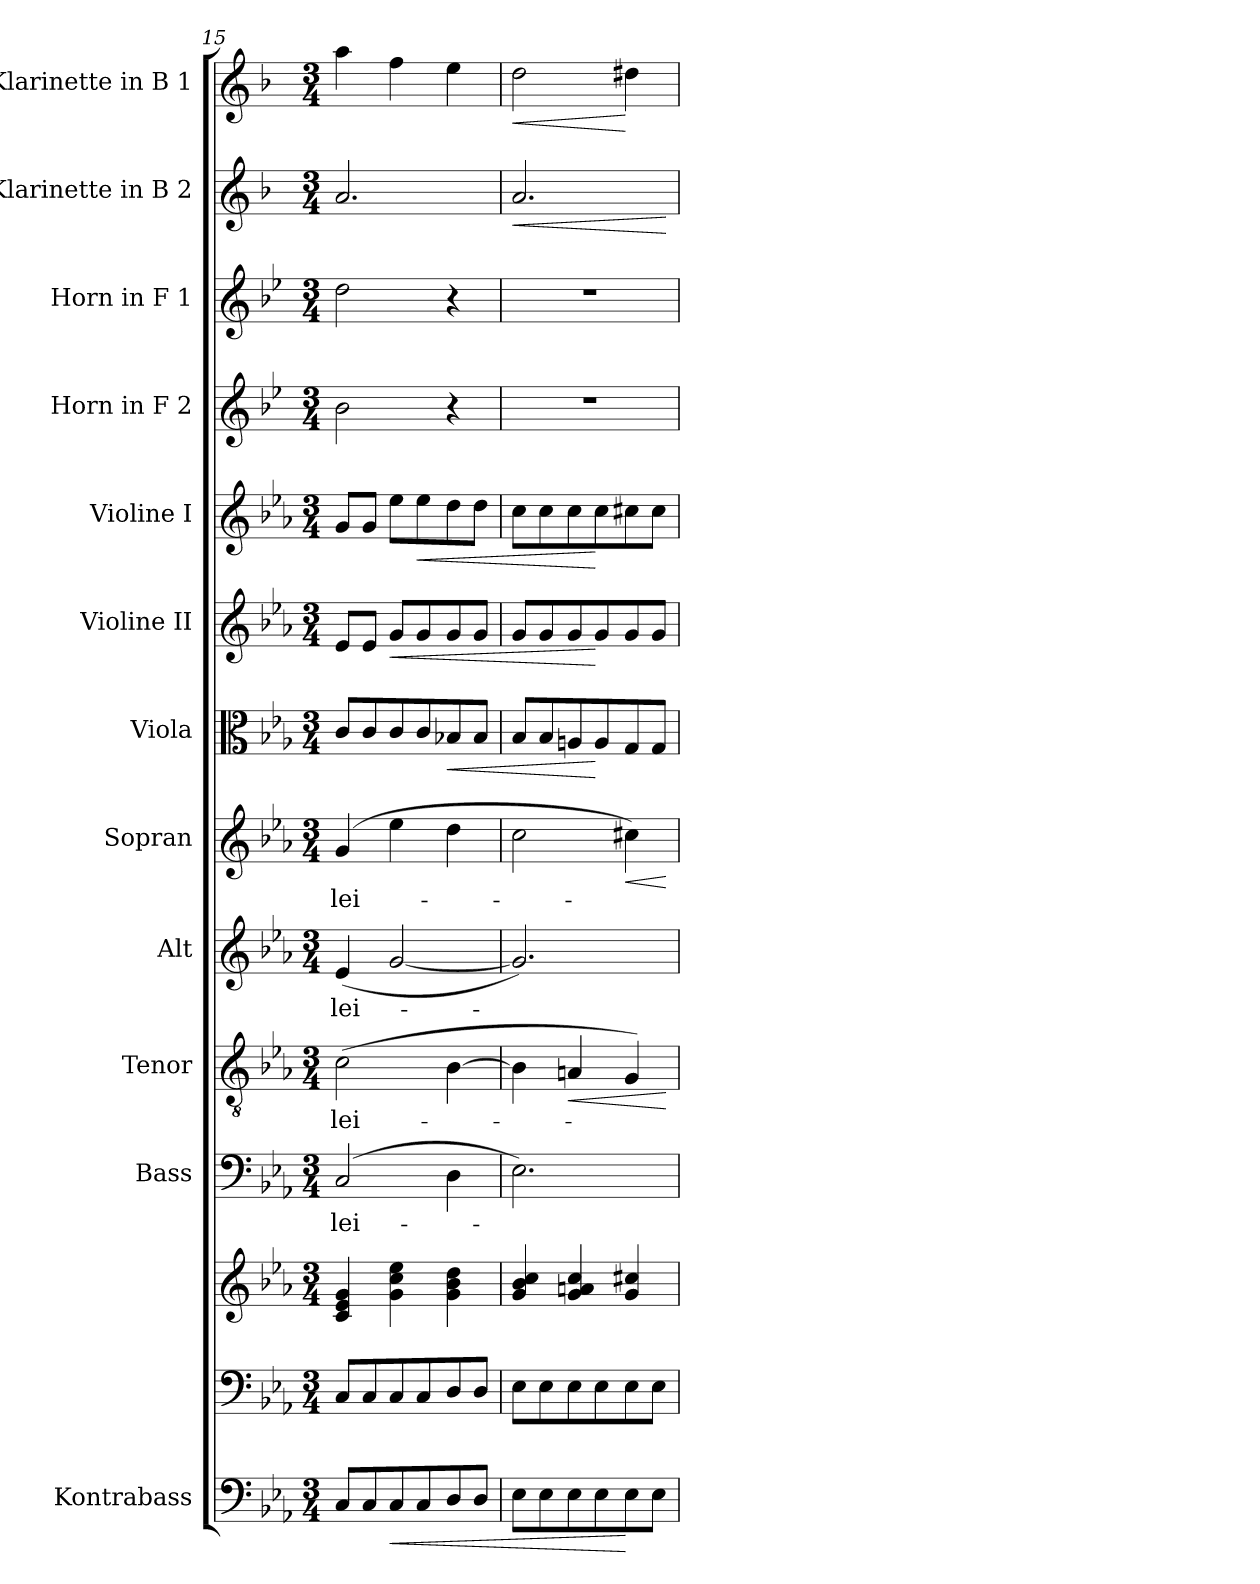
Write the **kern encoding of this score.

**kern	**dynam	**kern	**kern	**kern	**text	**kern	**text	**dynam	**kern	**text	**kern	**text	**dynam	**kern	**dynam	**kern	**dynam	**kern	**dynam	**kern	**kern	**kern	**dynam	**kern	**dynam
*part13	*part13	*part12	*part12	*part11	*part11	*part10	*part10	*part10	*part9	*part9	*part8	*part8	*part8	*part7	*part7	*part6	*part6	*part5	*part5	*part4	*part3	*part2	*part2	*part1	*part1
*staff14	*staff14	*staff13	*staff12	*staff11	*staff11	*staff10	*staff10	*staff10	*staff9	*staff9	*staff8	*staff8	*staff8	*staff7	*staff7	*staff6	*staff6	*staff5	*staff5	*staff4	*staff3	*staff2	*staff2	*staff1	*staff1
*I"Kontrabass	*	*	*	*I"Bass	*	*I"Tenor	*	*	*I"Alt	*	*I"Sopran	*	*	*I"Viola	*	*I"Violine II	*	*I"Violine I	*	*I"Horn in F 2	*I"Horn in F 1	*I"Klarinette in B 2	*	*I"Klarinette in B 1	*
*I'Kb.	*	*	*	*I'B	*	*I'T	*	*	*I'A	*	*I'S	*	*	*I'Vla.	*	*I'Vl. II	*	*I'Vl. I	*	*I'Hrn. 2	*I'Hrn. 1	*	*	*	*
!!LO:PB:g=z
*clefF4	*	*clefF4	*clefG2	*clefF4	*	*clefGv2	*	*	*clefG2	*	*clefG2	*	*	*clefC3	*	*clefG2	*	*clefG2	*	*clefG2	*clefG2	*clefG2	*	*clefG2	*
*ITrd7c12	*	*	*	*	*	*	*	*	*	*	*	*	*	*	*	*	*	*	*	*ITrd4c7	*ITrd4c7	*ITrd1c2	*	*ITrd1c2	*
*k[b-e-a-]	*	*k[b-e-a-]	*k[b-e-a-]	*k[b-e-a-]	*	*k[b-e-a-]	*	*	*k[b-e-a-]	*	*k[b-e-a-]	*	*	*k[b-e-a-]	*	*k[b-e-a-]	*	*k[b-e-a-]	*	*k[b-e-a-]	*k[b-e-a-]	*k[b-e-a-]	*	*k[b-e-a-]	*
*E-:	*	*E-:	*E-:	*E-:	*	*E-:	*	*	*E-:	*	*E-:	*	*	*E-:	*	*E-:	*	*E-:	*	*E-:	*E-:	*E-:	*	*E-:	*
*M3/4	*	*M3/4	*M3/4	*M3/4	*	*M3/4	*	*	*M3/4	*	*M3/4	*	*	*M3/4	*	*M3/4	*	*M3/4	*	*M3/4	*M3/4	*M3/4	*	*M3/4	*
=15	=15	=15	=15	=15	=15	=15	=15	=15	=15	=15	=15	=15	=15	=15	=15	=15	=15	=15	=15	=15	=15	=15	=15	=15	=15
!	!	!	!	!	!LO:LY:b	!	!LO:LY:b	!	!	!LO:LY:b	!	!LO:LY:b	!	!	!	!	!	!	!	!	!	!	!	!	!
8CC/L	.	8C/L	4c/ 4e-/ 4g/	(2C/	-lei-	(>2c\	-lei-	.	(<4e-/	-lei-	(4g/	-lei-	.	8c/L	.	8e-/L	.	8g/L	.	2e-\	2g\	2.g/	.	4gg\	.
8CC/	.	8C/	.	.	.	.	.	.	.	.	.	.	.	8c/	.	8e-/J	.	8g/J	.	.	.	.	.	.	.
!	!LO:HP:b	!	!	!	!	!	!	!	!	!	!	!	!	!	!	!	!LO:HP:b	!	!	!	!	!	!	!	!
8CC/	<	8C/	4g\ 4cc\ 4ee-\	.	.	.	.	.	[2g/	.	4ee-\	.	.	8c/	.	8g/L	<	8ee-\L	.	.	.	.	.	4ee-\	.
!	!	!	!	!	!	!	!	!	!	!	!	!	!	!	!	!	!	!	!LO:HP:b	!	!	!	!	!	!
8CC/	.	8C/	.	.	.	.	.	.	.	.	.	.	.	8c/	.	8g/	.	8ee-\	<	.	.	.	.	.	.
!	!	!	!	!	!	!	!	!	!	!	!	!	!	!	!LO:HP:b	!	!	!	!	!	!	!	!	!	!
8DD/	.	8D/	4g\ 4b-\ 4dd\	4D\	.	[4B-\	.	.	.	.	4dd\	.	.	8B-X/	<	8g/	.	8dd\	.	4r	4r	.	.	4dd\	.
8DD/J	.	8D/J	.	.	.	.	.	.	.	.	.	.	.	8B-/J	.	8g/J	.	8dd\J	.	.	.	.	.	.	.
=16	=16	=16	=16	=16	=16	=16	=16	=16	=16	=16	=16	=16	=16	=16	=16	=16	=16	=16	=16	=16	=16	=16	=16	=16	=16
!	!	!	!	!	!	!	!	!	!	!	!	!	!	!	!	!	!	!	!	!	!	!	!LO:HP:b	!	!LO:HP:b
8EE-\L	.	8E-\L	4g/ 4b-/ 4cc/	2.E-\)	.	4B-\]	.	.	2.g/])	.	2cc\	.	.	8B-/L	.	8g/L	.	8cc\L	.	2.r	2.r	2.g/	<	2cc\	<
8EE-\	.	8E-\	.	.	.	.	.	.	.	.	.	.	.	8B-/	.	8g/	.	8cc\	.	.	.	.	.	.	.
!	!	!	!	!	!	!	!	!LO:HP:b	!	!	!	!	!	!	!	!	!	!	!	!	!	!	!	!	!
8EE-\	.	8E-\	4g/ 4an/ 4cc/	.	.	4An/	.	<	.	.	.	.	.	8An/	.	8g/	.	8cc\	.	.	.	.	.	.	.
8EE-\	.	8E-\	.	.	.	.	.	.	.	.	.	.	.	8A/	[	8g/	[	8cc\	[	.	.	.	.	.	.
!	!	!	!	!	!	!	!	!	!	!	!	!	!LO:HP:b	!	!	!	!	!	!	!	!	!	!	!	!
8EE-\	[	8E-\	4g/ 4cc#X/	.	.	4G/)	.	.	.	.	4cc#X\)	.	<	8G/	.	8g/	.	8cc#X\	.	.	.	.	.	4cc#X\	[
8EE-\J	.	8E-\J	.	.	.	.	.	.	.	.	.	.	.	8G/J	.	8g/J	.	8cc#\J	.	.	.	.	.	.	.
.	.	.	.	.	.	.	.	[	.	.	.	.	[	.	.	.	.	.	.	.	.	.	[	.	.
=	=	=	=	=	=	=	=	=	=	=	=	=	=	=	=	=	=	=	=	=	=	=	=	=	=
*-	*-	*-	*-	*-	*-	*-	*-	*-	*-	*-	*-	*-	*-	*-	*-	*-	*-	*-	*-	*-	*-	*-	*-	*-	*-
